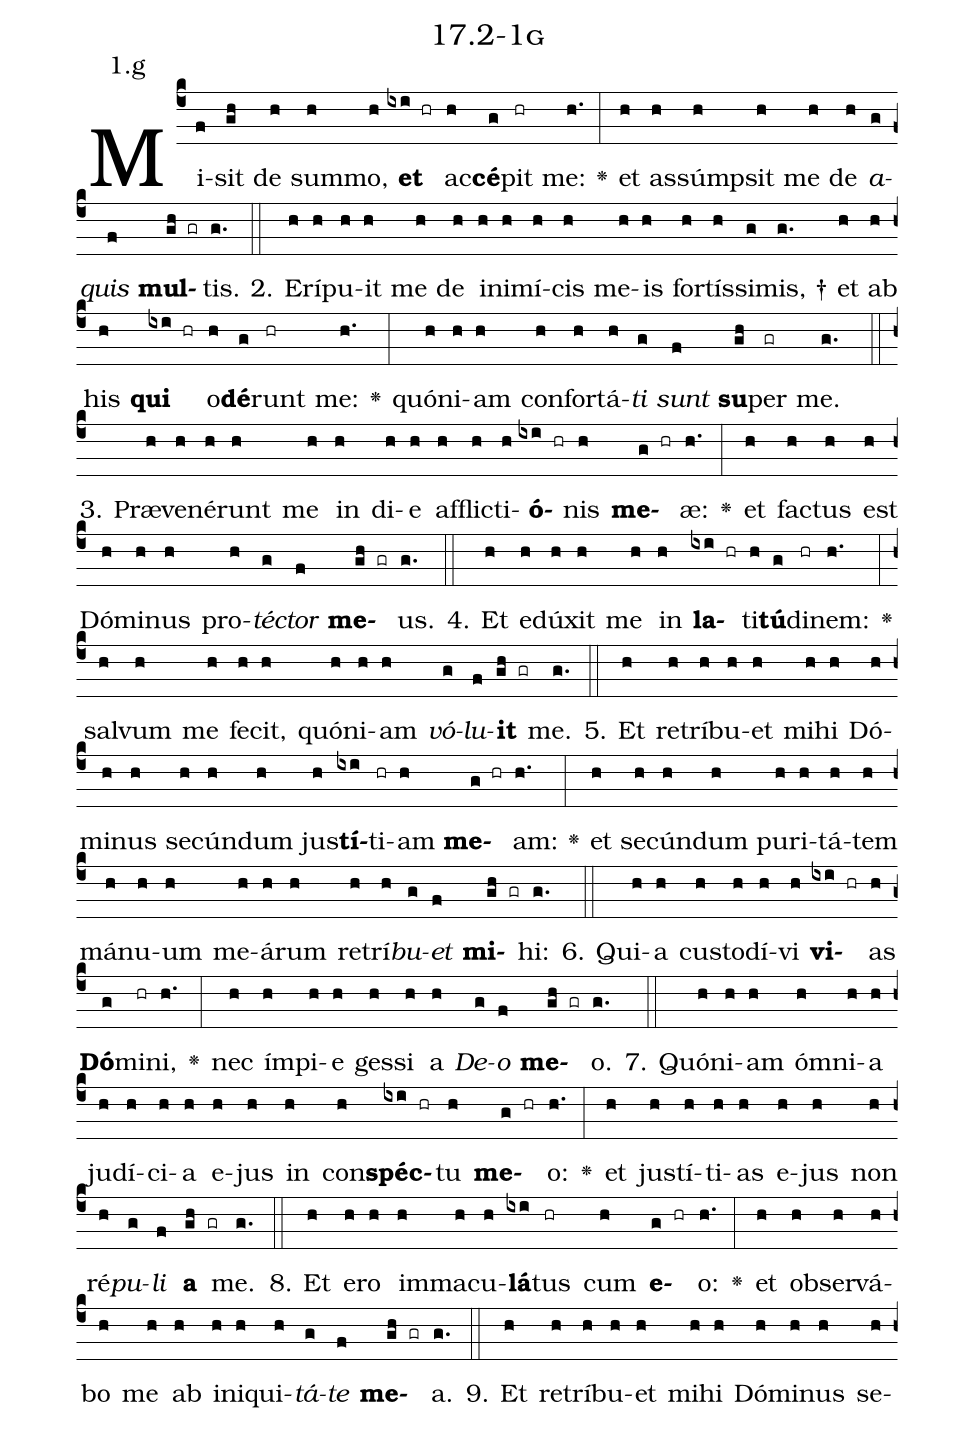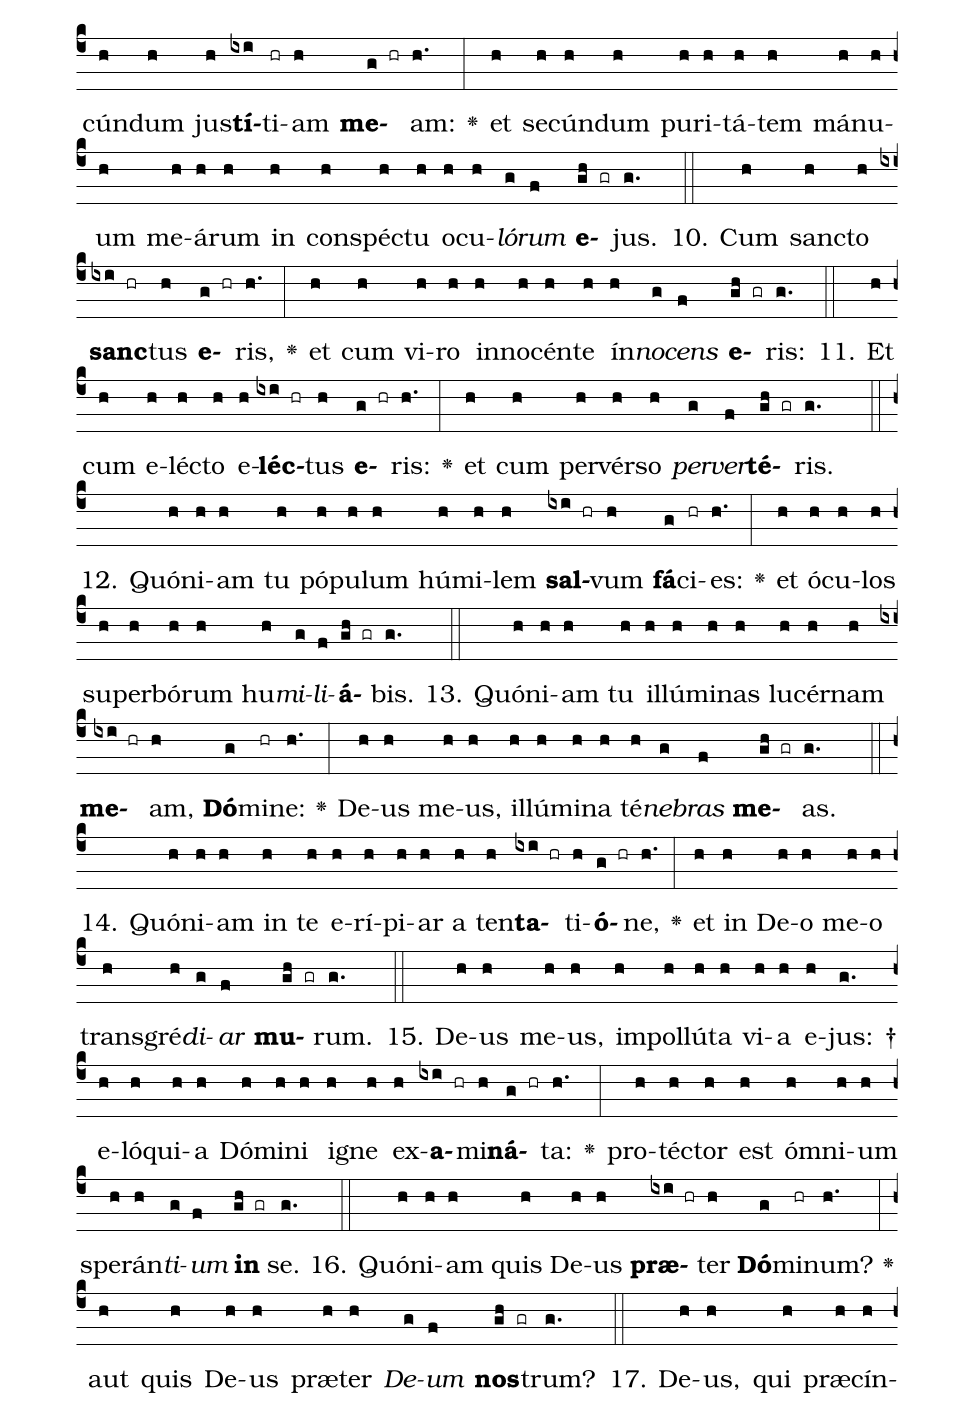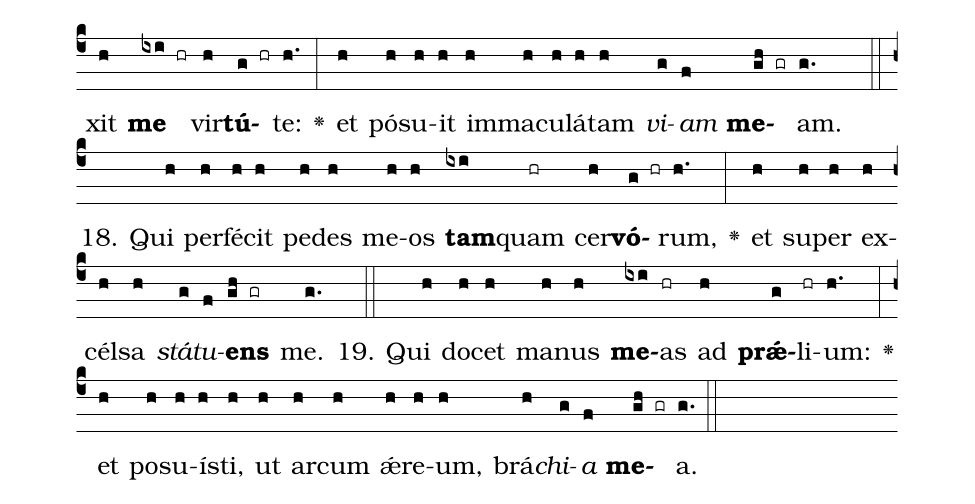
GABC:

name: 17.2-1g;
annotation: 1.g;
%%
(c4)Mi(f)sit(gh) de(h) sum(h)mo,(h) <b>et</b>(ixi hr) ac(h)<b>cé</b>(g)pit(hr) me:(h.) <v>\greheightstar</v>(:) et(h) as(h)súmp(h)sit(h) me(h) de(h) <i>a</i>(g)<i>quis</i>(f) <b>mul</b>(gh gr)tis.(g.) (::)
2. E(h)rí(h)pu(h)it(h) me(h) de(h) in(h)i(h)mí(h)cis(h) me(h)is(h) for(h)tís(h)si(g)mis, †(g.) et(h) ab(h) his(h) <b>qui</b>(ixi hr) o(h)<b>dé</b>(g)runt(hr) me:(h.) <v>\greheightstar</v>(:) quón(h)i(h)am(h) con(h)for(h)tá(h)<i>ti</i>(g) <i>sunt</i>(f) <b>su</b>(gh)per(gr) me.(g.) (::)
3. Præ(h)ve(h)né(h)runt(h) me(h) in(h) di(h)e(h) af(h)flic(h)ti(h)<b>ó</b>(ixi hr)nis(h) <b>me</b>(g hr)æ:(h.) <v>\greheightstar</v>(:) et(h) fac(h)tus(h) est(h) Dó(h)mi(h)nus(h) pro(h)<i>téc</i>(g)<i>tor</i>(f) <b>me</b>(gh gr)us.(g.) (::)
4. Et(h) e(h)dú(h)xit(h) me(h) in(h) <b>la</b>(ixi hr)ti(h)<b>tú</b>(g)di(hr)nem:(h.) <v>\greheightstar</v>(:) sal(h)vum(h) me(h) fe(h)cit,(h) quón(h)i(h)am(h) <i>vó</i>(g)<i>lu</i>(f)<b>it</b>(gh gr) me.(g.) (::)
5. Et(h) re(h)trí(h)bu(h)et(h) mi(h)hi(h) Dó(h)mi(h)nus(h) se(h)cún(h)dum(h) jus(h)<b>tí</b>(ixi)ti(hr)am(h) <b>me</b>(g hr)am:(h.) <v>\greheightstar</v>(:) et(h) se(h)cún(h)dum(h) pu(h)ri(h)tá(h)tem(h) má(h)nu(h)um(h) me(h)á(h)rum(h) re(h)trí(h)<i>bu</i>(g)<i>et</i>(f) <b>mi</b>(gh gr)hi:(g.) (::)
6. Qui(h)a(h) cus(h)to(h)dí(h)vi(h) <b>vi</b>(ixi hr)as(h) <b>Dó</b>(g)mi(hr)ni,(h.) <v>\greheightstar</v>(:) nec(h) ím(h)pi(h)e(h) ges(h)si(h) a(h) <i>De</i>(g)<i>o</i>(f) <b>me</b>(gh gr)o.(g.) (::)
7. Quón(h)i(h)am(h) óm(h)ni(h)a(h) ju(h)dí(h)ci(h)a(h) e(h)jus(h) in(h) con(h)<b>spéc</b>(ixi hr)tu(h) <b>me</b>(g hr)o:(h.) <v>\greheightstar</v>(:) et(h) jus(h)tí(h)ti(h)as(h) e(h)jus(h) non(h) ré(h)<i>pu</i>(g)<i>li</i>(f) <b>a</b>(gh gr) me.(g.) (::)
8. Et(h) e(h)ro(h) im(h)ma(h)cu(h)<b>lá</b>(ixi)tus(hr) cum(h) <b>e</b>(g hr)o:(h.) <v>\greheightstar</v>(:) et(h) ob(h)ser(h)vá(h)bo(h) me(h) ab(h) in(h)i(h)qui(h)<i>tá</i>(g)<i>te</i>(f) <b>me</b>(gh gr)a.(g.) (::)
9. Et(h) re(h)trí(h)bu(h)et(h) mi(h)hi(h) Dó(h)mi(h)nus(h) se(h)cún(h)dum(h) jus(h)<b>tí</b>(ixi)ti(hr)am(h) <b>me</b>(g hr)am:(h.) <v>\greheightstar</v>(:) et(h) se(h)cún(h)dum(h) pu(h)ri(h)tá(h)tem(h) má(h)nu(h)um(h) me(h)á(h)rum(h) in(h) con(h)spéc(h)tu(h) o(h)cu(h)<i>ló</i>(g)<i>rum</i>(f) <b>e</b>(gh gr)jus.(g.) (::)
10. Cum(h) sanc(h)to(h) <b>sanc</b>(ixi hr)tus(h) <b>e</b>(g hr)ris,(h.) <v>\greheightstar</v>(:) et(h) cum(h) vi(h)ro(h) in(h)no(h)cén(h)te(h) ín(h)<i>no</i>(g)<i>cens</i>(f) <b>e</b>(gh gr)ris:(g.) (::)
11. Et(h) cum(h) e(h)léc(h)to(h) e(h)<b>léc</b>(ixi hr)tus(h) <b>e</b>(g hr)ris:(h.) <v>\greheightstar</v>(:) et(h) cum(h) per(h)vér(h)so(h) <i>per</i>(g)<i>ver</i>(f)<b>té</b>(gh gr)ris.(g.) (::)
12. Quón(h)i(h)am(h) tu(h) pó(h)pu(h)lum(h) hú(h)mi(h)lem(h) <b>sal</b>(ixi hr)vum(h) <b>fá</b>(g)ci(hr)es:(h.) <v>\greheightstar</v>(:) et(h) ó(h)cu(h)los(h) su(h)per(h)bó(h)rum(h) hu(h)<i>mi</i>(g)<i>li</i>(f)<b>á</b>(gh gr)bis.(g.) (::)
13. Quón(h)i(h)am(h) tu(h) il(h)lú(h)mi(h)nas(h) lu(h)cér(h)nam(h) <b>me</b>(ixi hr)am,(h) <b>Dó</b>(g)mi(hr)ne:(h.) <v>\greheightstar</v>(:) De(h)us(h) me(h)us,(h) il(h)lú(h)mi(h)na(h) té(h)<i>ne</i>(g)<i>bras</i>(f) <b>me</b>(gh gr)as.(g.) (::)
14. Quón(h)i(h)am(h) in(h) te(h) e(h)rí(h)pi(h)ar(h) a(h) ten(h)<b>ta</b>(ixi hr)ti(h)<b>ó</b>(g hr)ne,(h.) <v>\greheightstar</v>(:) et(h) in(h) De(h)o(h) me(h)o(h) trans(h)gré(h)<i>di</i>(g)<i>ar</i>(f) <b>mu</b>(gh gr)rum.(g.) (::)
15. De(h)us(h) me(h)us,(h) im(h)pol(h)lú(h)ta(h) vi(h)a(h) e(h)jus: †(g.) e(h)ló(h)qui(h)a(h) Dó(h)mi(h)ni(h) i(h)gne(h) ex(h)<b>a</b>(ixi hr)mi(h)<b>ná</b>(g hr)ta:(h.) <v>\greheightstar</v>(:) pro(h)téc(h)tor(h) est(h) óm(h)ni(h)um(h) spe(h)rán(h)<i>ti</i>(g)<i>um</i>(f) <b>in</b>(gh gr) se.(g.) (::)
16. Quón(h)i(h)am(h) quis(h) De(h)us(h) <b>præ</b>(ixi hr)ter(h) <b>Dó</b>(g)mi(hr)num?(h.) <v>\greheightstar</v>(:) aut(h) quis(h) De(h)us(h) præ(h)ter(h) <i>De</i>(g)<i>um</i>(f) <b>nos</b>(gh gr)trum?(g.) (::)
17. De(h)us,(h) qui(h) præ(h)cín(h)xit(h) <b>me</b>(ixi hr) vir(h)<b>tú</b>(g hr)te:(h.) <v>\greheightstar</v>(:) et(h) pó(h)su(h)it(h) im(h)ma(h)cu(h)lá(h)tam(h) <i>vi</i>(g)<i>am</i>(f) <b>me</b>(gh gr)am.(g.) (::)
18. Qui(h) per(h)fé(h)cit(h) pe(h)des(h) me(h)os(h) <b>tam</b>(ixi)quam(hr) cer(h)<b>vó</b>(g hr)rum,(h.) <v>\greheightstar</v>(:) et(h) su(h)per(h) ex(h)cél(h)sa(h) <i>stá</i>(g)<i>tu</i>(f)<b>ens</b>(gh gr) me.(g.) (::)
19. Qui(h) do(h)cet(h) ma(h)nus(h) <b>me</b>(ixi)as(hr) ad(h) <b>prǽ</b>(g)li(hr)um:(h.) <v>\greheightstar</v>(:) et(h) po(h)su(h)ís(h)ti,(h) ut(h) ar(h)cum(h) ǽ(h)re(h)um,(h) brá(h)<i>chi</i>(g)<i>a</i>(f) <b>me</b>(gh gr)a.(g.) (::)
